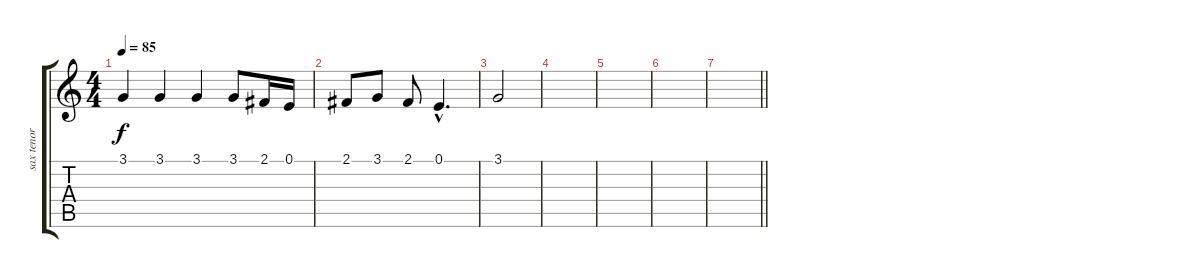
\track ("sax tenor" "sax tenor") {instrument tenorsax}
\staff {score tabs}
\tuning (E4 B3 G3 D3 A2 E2) {hide}
\ts (4 4)
\tempo 85
\clef g2
\ks c
3.1.4{dy f} 3.1.4 3.1.4 3.1.8 2.1.16 0.1.16 |
2.1.8 3.1.8 2.1.8 0.1{hac}.4{d} |
3.1.2 |
|
|
|
\barLineRight lightlight
